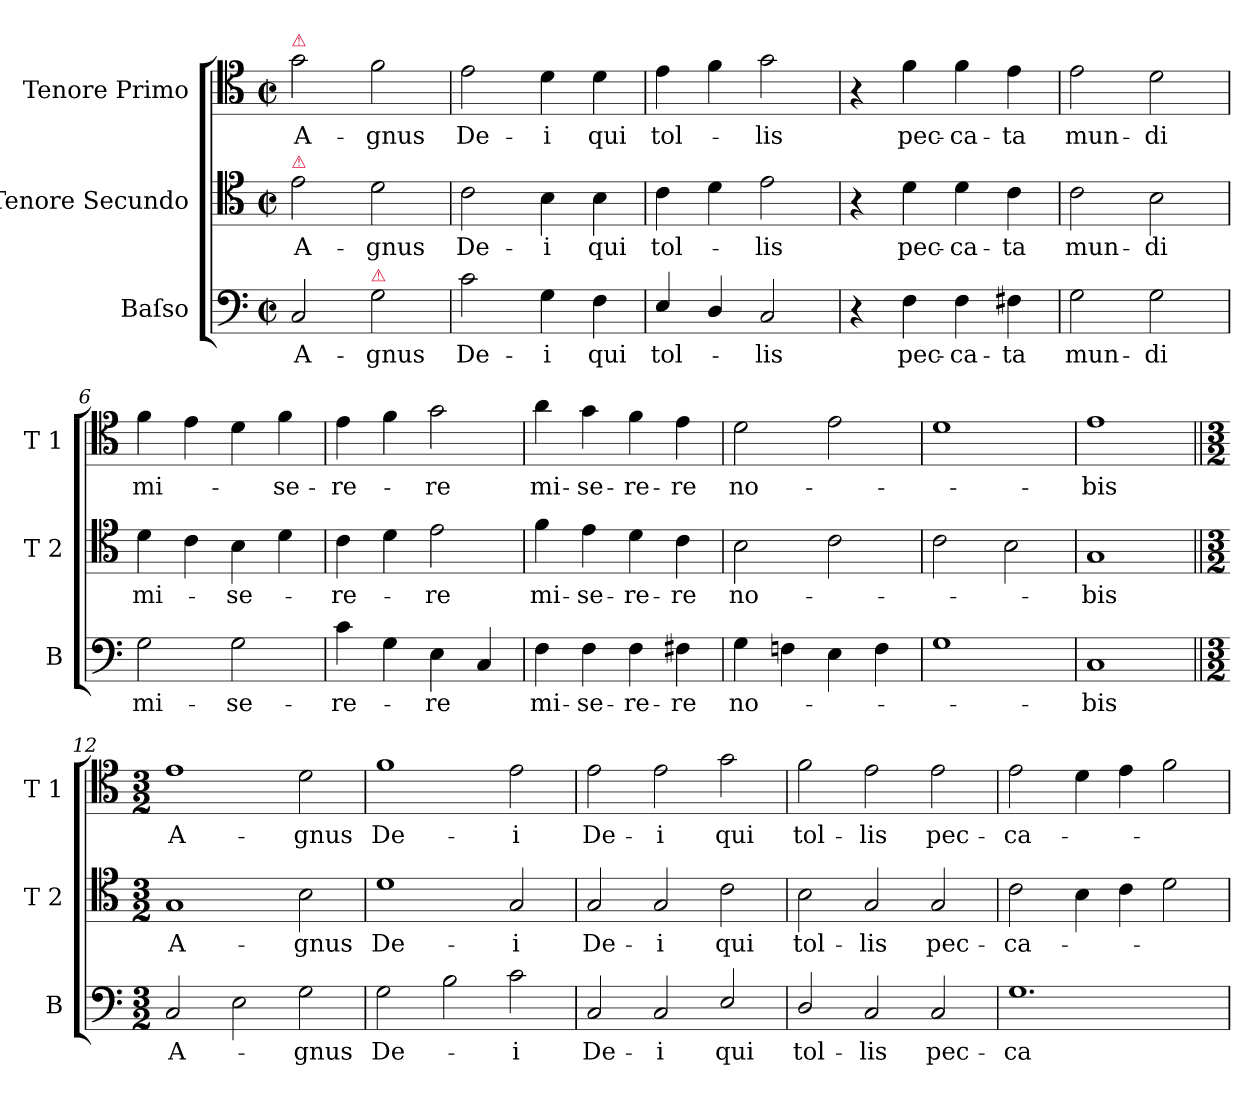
**kern	**text	**kern	**text	**kern	**text
*part3	*part3	*part2	*part2	*part1	*part1
*staff3	*staff3	*staff2	*staff2	*staff1	*staff1
*I"Baſso	*	*I"Tenore Secundo	*	*I"Tenore Primo	*
*I'B	*	*I'T 2	*	*I'T 1	*
*clefF4	*	*clefC4	*	*clefC4	*
*k[]	*	*k[]	*	*k[]	*
*M2/2	*	*M2/2	*	*M2/2	*
*met(c|)	*	*met(c|)	*	*met(c|)	*
=1	=1	=1	=1	=1	=1
!	!	!	!	!LO:TX:a:color=crimson:t=⚠	!
!	!	!LO:TX:a:color=crimson:t=⚠	!	!	!
2C/	A-	2e\	A-	2g\	A-
!LO:TX:a:color=crimson:t=⚠	!	!	!	!	!
2G\	-gnus	2d\	-gnus	2f\	-gnus
=2	=2	=2	=2	=2	=2
2c\	De-	2c\	De-	2e\	De-
4G\	-i	4B\	-i	4d\	-i
4F\	qui	4B\	qui	4d\	qui
=3	=3	=3	=3	=3	=3
4E/	tol-	4c\	tol-	4e\	tol-
4D/	.	4d\	.	4f\	.
2C/	-lis	2e\	-lis	2g\	-lis
=4	=4	=4	=4	=4	=4
4r	.	4r	.	4r	.
4F\	pec-	4d\	pec-	4f\	pec-
4F\	-ca-	4d\	-ca-	4f\	-ca-
4F#X\	-ta	4c\	-ta	4e\	-ta
=5	=5	=5	=5	=5	=5
2G\	mun-	2c\	mun-	2e\	mun-
2G\	-di	2B\	-di	2d\	-di
=6	=6	=6	=6	=6	=6
2G\	mi-	4d\	mi-	4f\	mi-
.	.	4c\	.	4e\	.
2G\	-se-	4B\	-se-	4d\	.
.	.	4d\	.	4f\	-se-
=7	=7	=7	=7	=7	=7
4c\	-re-	4c\	-re-	4e\	-re-
4G\	.	4d\	.	4f\	.
4E\	-re	2e\	-re	2g\	-re
4C/	.	.	.	.	.
=8	=8	=8	=8	=8	=8
4F\	mi-	4f\	mi-	4a\	mi-
4F\	-se-	4e\	-se-	4g\	-se-
4F\	-re-	4d\	-re-	4f\	-re-
4F#X\	-re	4c\	-re	4e\	-re
=9	=9	=9	=9	=9	=9
4G\	no-	2B\	no-	2d\	no-
4Fn\	.	.	.	.	.
4E\	.	2c\	.	2e\	.
4F\	.	.	.	.	.
=10	=10	=10	=10	=10	=10
1G	.	2c\	.	1d	.
.	.	2B\	.	.	.
=11	=11	=11	=11	=11	=11
1C	-bis	1G	-bis	1e	-bis
=12||	=12||	=12||	=12||	=12||	=12||
*M3/2	*	*M3/2	*	*M3/2	*
2C/	A-	1G	A-	1e	A-
2E\	.	.	.	.	.
2G\	-gnus	2B\	-gnus	2d\	-gnus
=13	=13	=13	=13	=13	=13
2G\	De-	1d	De-	1f	De-
2B\	.	.	.	.	.
2c\	-i	2G/	-i	2e\	-i
=14	=14	=14	=14	=14	=14
2C/	De-	2G/	De-	2e\	De-
2C/	-i	2G/	-i	2e\	-i
2E/	qui	2c\	qui	2g\	qui
=15	=15	=15	=15	=15	=15
2D/	tol-	2B\	tol-	2f\	tol-
2C/	-lis	2G/	-lis	2e\	-lis
2C/	pec-	2G/	pec-	2e\	pec-
=16	=16	=16	=16	=16	=16
1.G	-ca-	2c\	-ca-	2e\	-ca-
.	.	4B\	.	4d\	.
.	.	4c\	.	4e\	.
.	.	2d\	.	2f\	.
=	=	=	=	=	=
*-	*-	*-	*-	*-	*-
